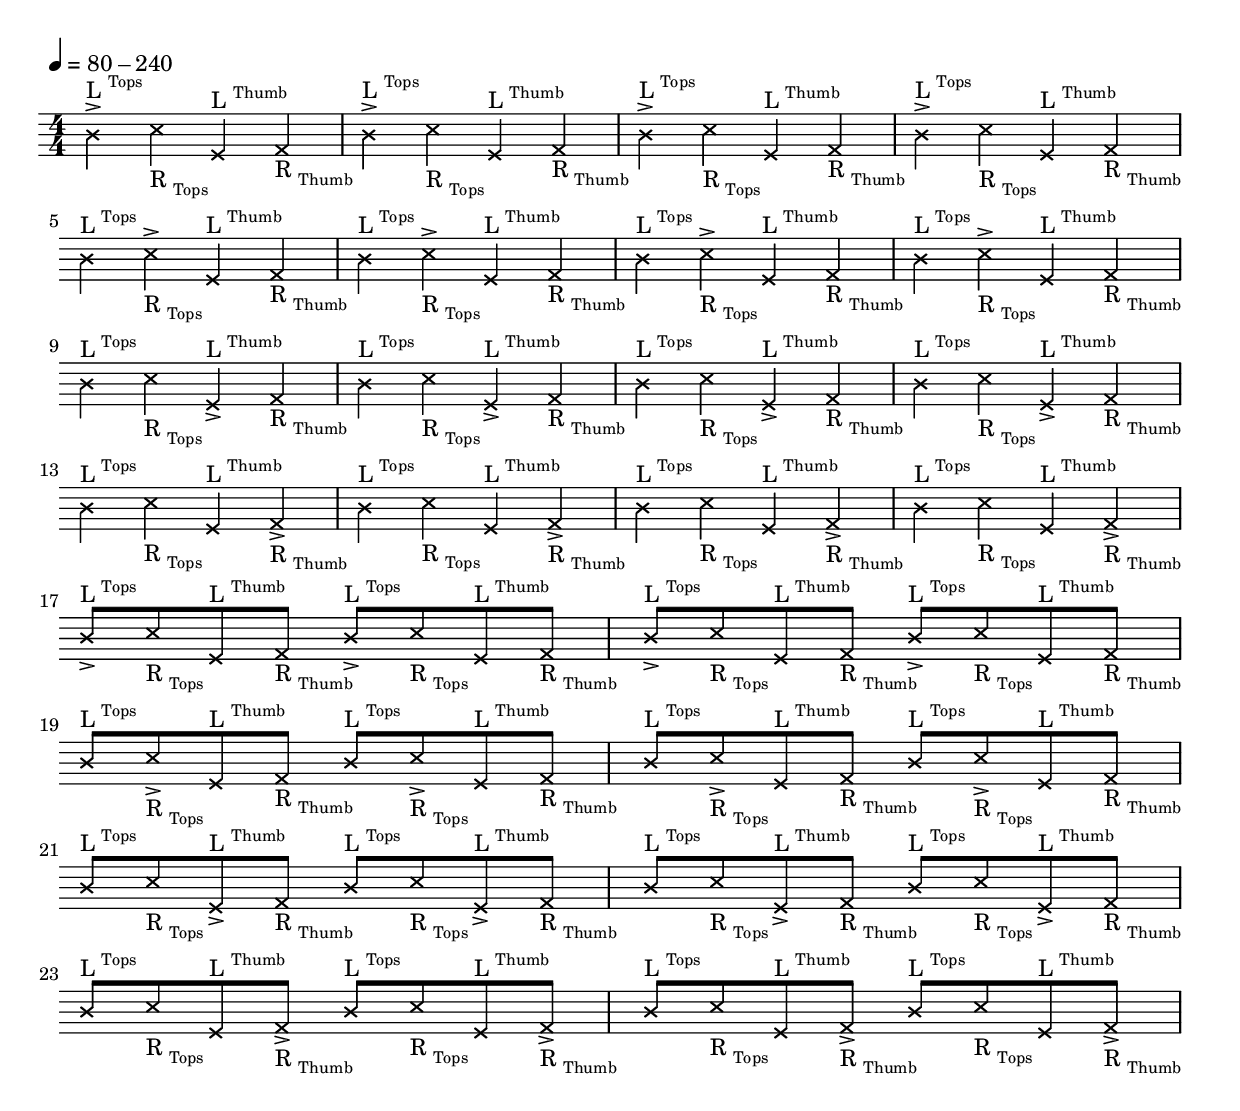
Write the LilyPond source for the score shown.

\version "2.24.1"
\include "../global.ly"

\layout {
  indent = -3.5
}

\relative {
  \defaultScoreSettings
  \tempo 4 = 80 - 240
  \time 4/4

  \rimNote

  \repeat unfold 4 { b'4^\LTopsTop-> c_\RTopsBtm   e,^\LThumbTop   f_\RThumbBtm   } \break
  \repeat unfold 4 {  b4^\LTopsTop   c_\RTopsBtm-> e,^\LThumbTop   f_\RThumbBtm   } \break
  \repeat unfold 4 {  b4^\LTopsTop   c_\RTopsBtm   e,^\LThumbTop-> f_\RThumbBtm   } \break
  \repeat unfold 4 {  b4^\LTopsTop   c_\RTopsBtm   e,^\LThumbTop   f_\RThumbBtm-> } \break

  \repeat unfold 4 {  b8^\LTopsTop-> c_\RTopsBtm   e,^\LThumbTop   f_\RThumbBtm   } \break
  \repeat unfold 4 {  b8^\LTopsTop   c_\RTopsBtm-> e,^\LThumbTop   f_\RThumbBtm   } \break
  \repeat unfold 4 {  b8^\LTopsTop   c_\RTopsBtm   e,^\LThumbTop-> f_\RThumbBtm   } \break
  \repeat unfold 4 {  b8^\LTopsTop   c_\RTopsBtm   e,^\LThumbTop   f_\RThumbBtm-> }

  \resetNoteHead
}